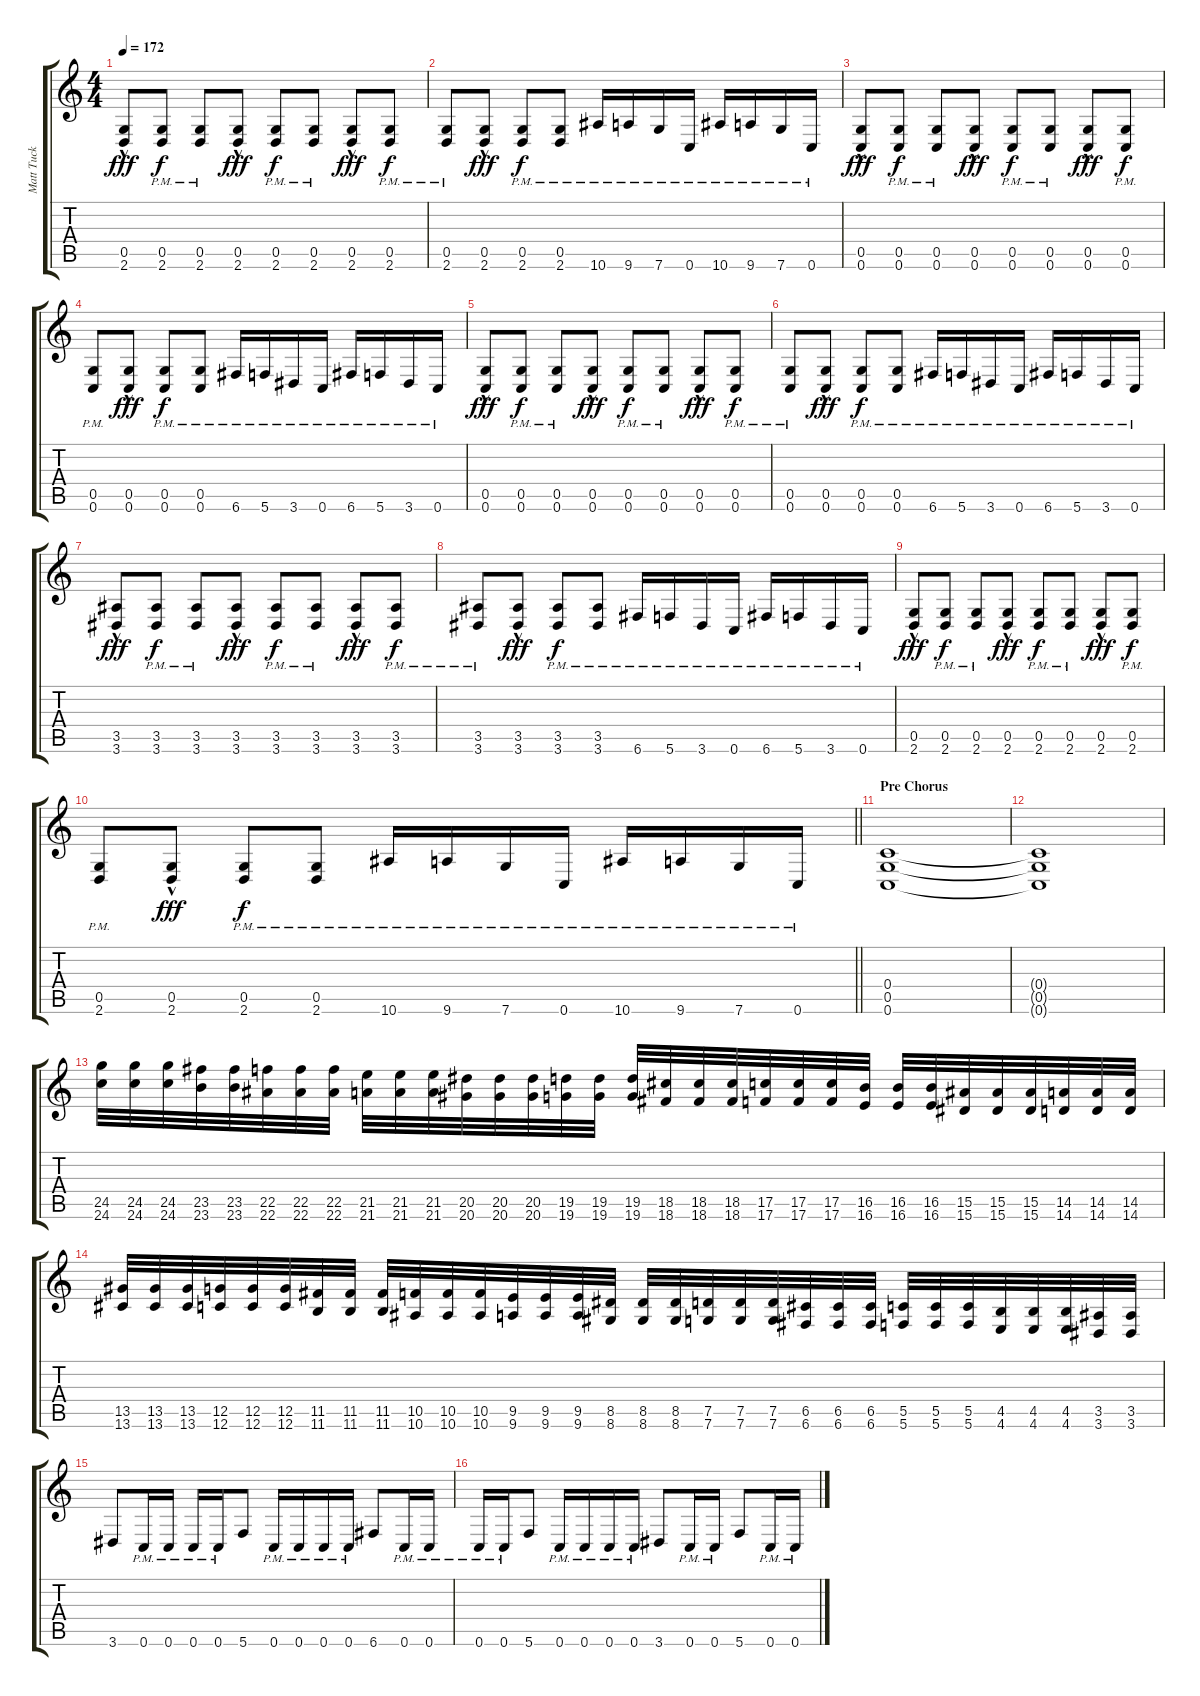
\track ("Matt Tuck (Rhythm Guitar)" "Matt Tuck ") {instrument distortionguitar}
\staff {score tabs}
\tuning (D4 A3 F3 C3 G2 C2) {hide}
\ts (4 4)
\tempo 172
\clef g2
\ks c
(0.5{hac} 2.6{hac}).8{dy fff} (0.5{pm} 2.6{pm}).8{dy f} (0.5{pm} 2.6{pm}).8 (0.5{hac} 2.6{hac}).8{dy fff} (0.5{pm} 2.6{pm}).8{dy f} (0.5{pm} 2.6{pm}).8 (0.5{hac} 2.6{hac}).8{dy fff} (0.5{pm} 2.6{pm}).8{dy f} |
(0.5{pm} 2.6{pm}).8 (0.5{hac} 2.6{hac}).8{dy fff} (0.5{pm} 2.6{pm}).8{dy f} (0.5{pm} 2.6{pm}).8 10.6{pm}.16 9.6{pm}.16 7.6{pm}.16 0.6{pm}.16 10.6{pm}.16 9.6{pm}.16 7.6{pm}.16 0.6{pm}.16 |
(0.5{hac} 0.6{hac}).8{dy fff} (0.5{pm} 0.6{pm}).8{dy f} (0.5{pm} 0.6{pm}).8 (0.5{hac} 0.6{hac}).8{dy fff} (0.5{pm} 0.6{pm}).8{dy f} (0.5{pm} 0.6{pm}).8 (0.5{hac} 0.6{hac}).8{dy fff} (0.5{pm} 0.6{pm}).8{dy f} |
(0.5{pm} 0.6{pm}).8 (0.5{hac} 0.6{hac}).8{dy fff} (0.5{pm} 0.6{pm}).8{dy f} (0.5{pm} 0.6{pm}).8 6.6{pm}.16 5.6{pm}.16 3.6{pm}.16 0.6{pm}.16 6.6{pm}.16 5.6{pm}.16 3.6{pm}.16 0.6{pm}.16 |
(0.5{hac} 0.6{hac}).8{dy fff} (0.5{pm} 0.6{pm}).8{dy f} (0.5{pm} 0.6{pm}).8 (0.5{hac} 0.6{hac}).8{dy fff} (0.5{pm} 0.6{pm}).8{dy f} (0.5{pm} 0.6{pm}).8 (0.5{hac} 0.6{hac}).8{dy fff} (0.5{pm} 0.6{pm}).8{dy f} |
(0.5{pm} 0.6{pm}).8 (0.5{hac} 0.6{hac}).8{dy fff} (0.5{pm} 0.6{pm}).8{dy f} (0.5{pm} 0.6{pm}).8 6.6{pm}.16 5.6{pm}.16 3.6{pm}.16 0.6{pm}.16 6.6{pm}.16 5.6{pm}.16 3.6{pm}.16 0.6{pm}.16 |
(3.5{hac} 3.6{hac}).8{dy fff} (3.5{pm} 3.6{pm}).8{dy f} (3.5{pm} 3.6{pm}).8 (3.5{hac} 3.6{hac}).8{dy fff} (3.5{pm} 3.6{pm}).8{dy f} (3.5{pm} 3.6{pm}).8 (3.5{hac} 3.6{hac}).8{dy fff} (3.5{pm} 3.6{pm}).8{dy f} |
(3.5{pm} 3.6{pm}).8 (3.5{hac} 3.6{hac}).8{dy fff} (3.5{pm} 3.6{pm}).8{dy f} (3.5{pm} 3.6{pm}).8 6.6{pm}.16 5.6{pm}.16 3.6{pm}.16 0.6{pm}.16 6.6{pm}.16 5.6{pm}.16 3.6{pm}.16 0.6{pm}.16 |
(0.5{hac} 2.6{hac}).8{dy fff} (0.5{pm} 2.6{pm}).8{dy f} (0.5{pm} 2.6{pm}).8 (0.5{hac} 2.6{hac}).8{dy fff} (0.5{pm} 2.6{pm}).8{dy f} (0.5{pm} 2.6{pm}).8 (0.5{hac} 2.6{hac}).8{dy fff} (0.5{pm} 2.6{pm}).8{dy f} |
\barLineRight lightlight
(0.5{pm} 2.6{pm}).8 (0.5{hac} 2.6{hac}).8{dy fff} (0.5{pm} 2.6{pm}).8{dy f} (0.5{pm} 2.6{pm}).8 10.6{pm}.16 9.6{pm}.16 7.6{pm}.16 0.6{pm}.16 10.6{pm}.16 9.6{pm}.16 7.6{pm}.16 0.6{pm}.16 |
\section ("" "Pre Chorus")
(0.4 0.5 0.6).1 |
(0.4{t} 0.5{t} 0.6{t}).1 |
(24.5 24.6).32{instrument guitarfretnoise} (24.5 24.6).32 (24.5 24.6).32 (23.5 23.6).32 (23.5 23.6).32 (22.5 22.6).32 (22.5 22.6).32 (22.5 22.6).32 (21.5 21.6).32 (21.5 21.6).32 (21.5 21.6).32 (20.5 20.6).32 (20.5 20.6).32 (20.5 20.6).32 (19.5 19.6).32 (19.5 19.6).32 (19.5 19.6).32 (18.5 18.6).32 (18.5 18.6).32 (18.5 18.6).32 (17.5 17.6).32 (17.5 17.6).32 (17.5 17.6).32 (16.5 16.6).32 (16.5 16.6).32 (16.5 16.6).32 (15.5 15.6).32 (15.5 15.6).32 (15.5 15.6).32 (14.5 14.6).32 (14.5 14.6).32 (14.5 14.6).32 |
(13.5 13.6).32 (13.5 13.6).32 (13.5 13.6).32 (12.5 12.6).32 (12.5 12.6).32 (12.5 12.6).32 (11.5 11.6).32 (11.5 11.6).32 (11.5 11.6).32 (10.5 10.6).32 (10.5 10.6).32 (10.5 10.6).32 (9.5 9.6).32 (9.5 9.6).32 (9.5 9.6).32 (8.5 8.6).32 (8.5 8.6).32 (8.5 8.6).32 (7.5 7.6).32 (7.5 7.6).32 (7.5 7.6).32 (6.5 6.6).32 (6.5 6.6).32 (6.5 6.6).32 (5.5 5.6).32 (5.5 5.6).32 (5.5 5.6).32 (4.5 4.6).32 (4.5 4.6).32 (4.5 4.6).32 (3.5 3.6).32 (3.5 3.6).32 |
3.6.8{instrument distortionguitar} 0.6{pm}.16 0.6{pm}.16 0.6{pm}.16 0.6{pm}.16 5.6.8 0.6{pm}.16 0.6{pm}.16 0.6{pm}.16 0.6{pm}.16 6.6.8 0.6{pm}.16 0.6{pm}.16 |
0.6{pm}.16 0.6{pm}.16 5.6.8 0.6{pm}.16 0.6{pm}.16 0.6{pm}.16 0.6{pm}.16 3.6.8 0.6{pm}.16 0.6{pm}.16 5.6.8 0.6{pm}.16 0.6{pm}.16
